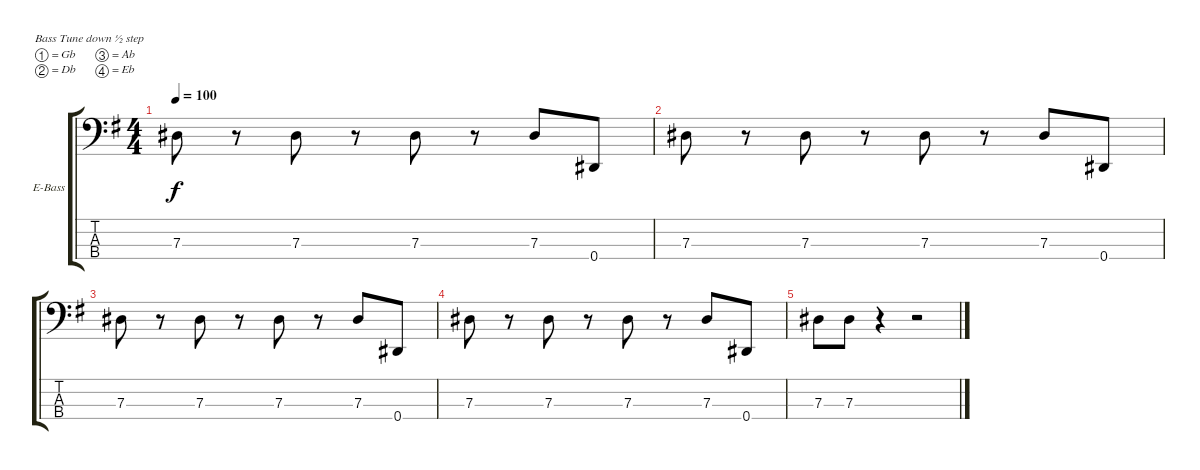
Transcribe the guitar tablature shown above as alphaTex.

\bracketExtendMode groupsimilarinstruments
\firstSystemTrackNameOrientation horizontal
\otherSystemsTrackNameOrientation horizontal
\track ("Bass" "E-Bass") {instrument electricbassfinger}
\staff {score tabs}
\tuning (Gb2 Db2 Ab1 Eb1)
\ts (4 4)
\tempo 100
\clef f4
\scale
1.05549
\ks g
7.3.8{dy f} r.8 7.3.8 r.8 7.3.8 r.8 7.3.8 0.4.8 |
\scale
0.944515 7.3.8 r.8 7.3.8 r.8 7.3.8 r.8 7.3.8 0.4.8 |
\scale
1.05549 7.3.8 r.8 7.3.8 r.8 7.3.8 r.8 7.3.8 0.4.8 |
\scale
0.944515 7.3.8 r.8 7.3.8 r.8 7.3.8 r.8 7.3.8 0.4.8 |
\scale
1.05549 7.3.8 7.3.8 r.4 r.2
